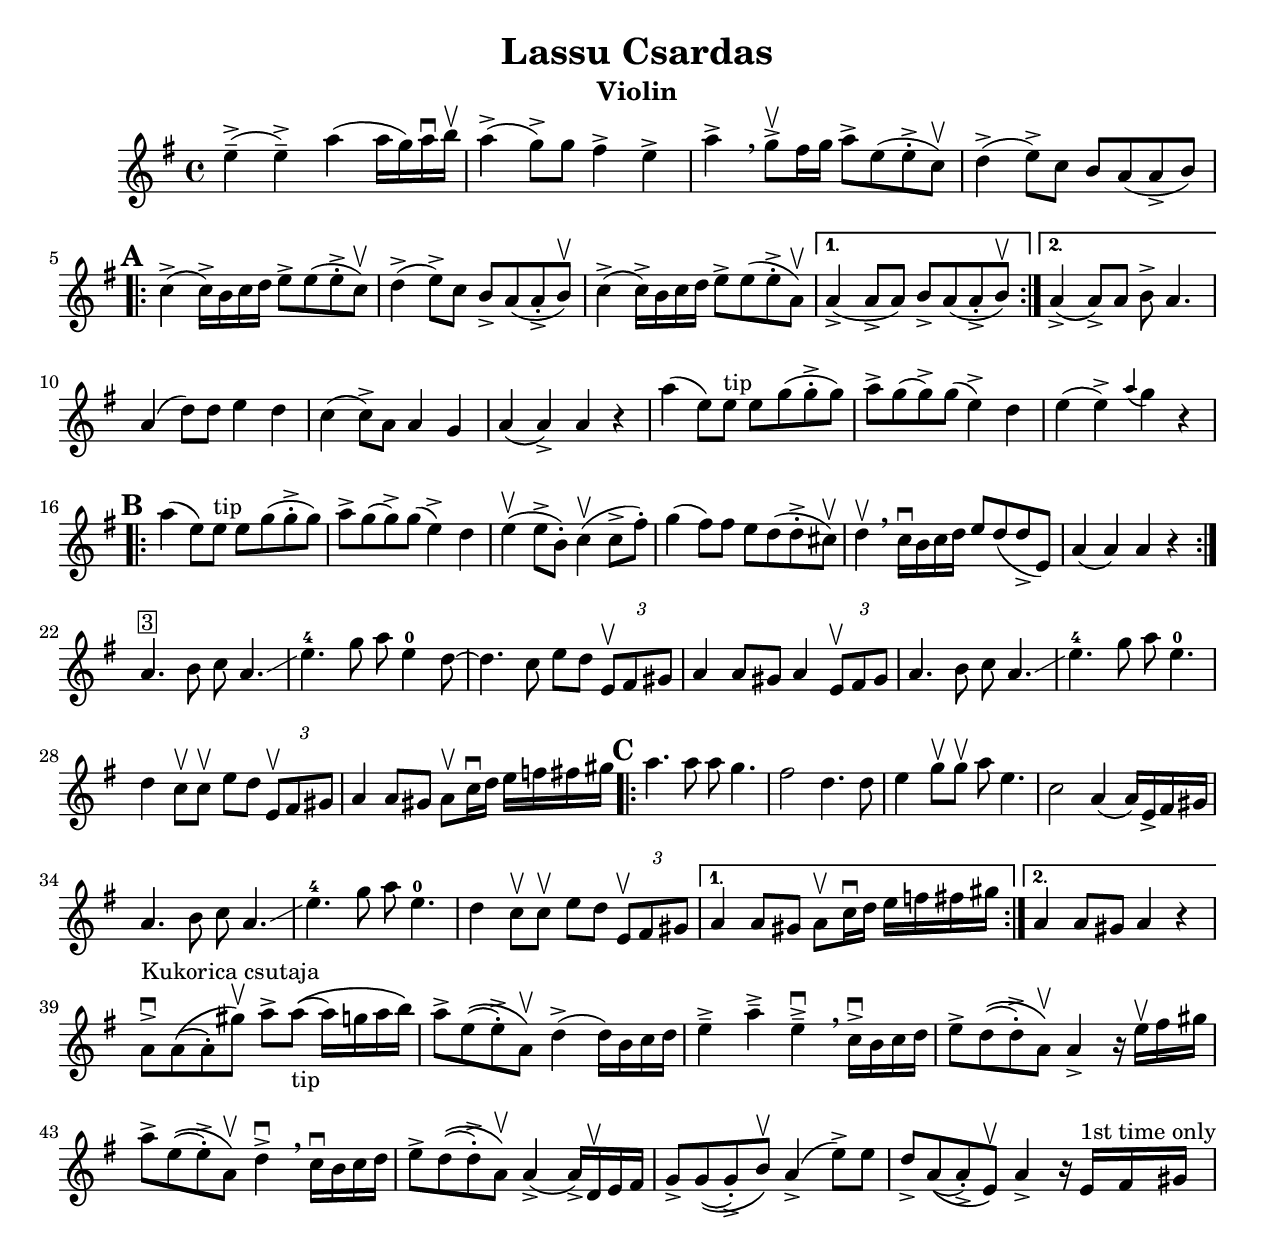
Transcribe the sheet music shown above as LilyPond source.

\version "2.18.0"
\include "english.ly"

\paper{
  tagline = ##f
  print-all-headers = ##t
  #(set-paper-size "letter")
}
date = #(strftime "%d-%m-%Y" (localtime (current-time)))

%\markup{ \italic{ " Updated " \date  }  }

%\markup{ Got something to say? }

%#################################### Melody ########################
melody = \relative c'' {
  \clef treble
  \key  g\major
  \time 4/4
  \set Score.markFormatter = #format-mark-box-alphabet

  e4-- ->(e-- ->)a(a16 g)a\downbow b\upbow|
  a4->(g8->)g fs4-> e->|
  a4-> \breathe g8->\upbow fs16 g a8-> e(e-. -> c\upbow)|
  d4->(e8->)c b8 a( a-> b)|

  \repeat volta 2{
  \mark \default
    c4-> (c16->)b c d e8-> e(e-. -> c\upbow)|
    d4->(e8->)c b-> a(a-. -> b\upbow)|
    c4->(c16->)b c d e8-> e(e-. -> a,\upbow)|
  }
  \alternative {
    { a4->(a8-> a)b-> a(a-. -> b\upbow)|}
    {a4->(a8->)a b8-> a4. |}
  }
  \break
  %*********************************************
  a4 (d8) d e4 d|
  c4(c8->)a a4 g|
  a4(a->)a r|
  a'4(e8)e^"tip"  e g( g-. -> g)|  %phrasing slur

  a8-> g(g->)g(e4->)d|
  e4(e->) \grace a (g) r  %can't read note original

  \repeat volta 2{
  \mark \default
    a4(e8)e^"tip"  e g( g-. -> g)|  %phrasing slur
    a8-> g(g->)g(e4->)d|
    e\upbow (e8-> b-.)c4\upbow(c8-> fs-.)|
    g4(fs8 )fs e d(d-. -> cs\upbow)|

    d4\upbow \breathe c16\downbow b c d e8 d(d-> e,)
    a4(a) a r
  }
  \break
  %********************************************
  % \alternative { { }{ } }
  a4.^\markup{\box 3} b8 c a4.\glissando|
  e'4.-4   g8 a e4-0 d8~|
  d4. c8 e d \tuplet 3/2{e,\upbow fs gs}|
  a4 a8 gs a4 \tuplet 3/2{e8\upbow fs gs}|

  a4. b8 c a4.\glissando|
  e'4.-4   g8 a e4.-0|
  d4 c8\upbow c\upbow e d \tuplet 3/2{e,8\upbow fs gs}|
  a4 a8 gs a\upbow c16\downbow d e f fs gs|

  \repeat volta 2{
  \mark \default
    a4. a8 a g4.|
    fs2 d4. d8~|  %tie to next note
    e4 g8\upbow g\upbow a e4.|
    c2 a4(a16)e-> fs gs|

    a4. b8 c a4.\glissando|
    e'4.-4   g8 a e4.-0|
    d4 c8\upbow c\upbow e d \tuplet 3/2{e,8\upbow fs gs}|

  }
  \alternative {
    {a4 a8 gs a\upbow c16\downbow d e f fs gs}
    {a,4 a8 gs a4 r|}
  }
  \break

  %*************************************************
  a8-> \downbow ^"Kukorica csutaja"a\((a-.)gs' \upbow \) a-> a _"tip"\( (a16) g a b\)|
  a8-> e \((e-. -> ) a,\upbow\) d4-> (d16)[b c d]|
  e4 -- -> a -- -> e -- -> \downbow \breathe
  c16 -> \downbow b c d|  %4
  e8-> d\((d-. ->) a\upbow \) a4 -> r16 e'\upbow fs gs| %4

  a8-> e \((e-. -> ) a,\upbow\) d4-> \downbow \breathe  c16\downbow[b c d]|
  e8-> d\((d-. ->) a\upbow \) a4 ->(a16->)d,\upbow e fs|
  g8-> g\( (g-. ->)b\upbow \)a4->(e'8->)e|
  d8-> a \( (a-. ->)e\upbow \)a4-> r16 e^"1st time only" fs gs % r   |

  %******************************************************


}
%################################# Lyrics #####################
%\addlyrics{  }
%################################# Chords #######################
harmonies = \chordmode {

}

\score {
  <<
    \new ChordNames {
      \set chordChanges = ##f
      \harmonies
    }
    \new Staff
    \melody
  >>
  \header{
    title= "Lassu Csardas"
    subtitle=""
    composer= ""
    instrument = "Violin"
    arranger= ""
  }
  \midi{\tempo 4 = 120}
  \layout{indent = 1.0\cm}
}
